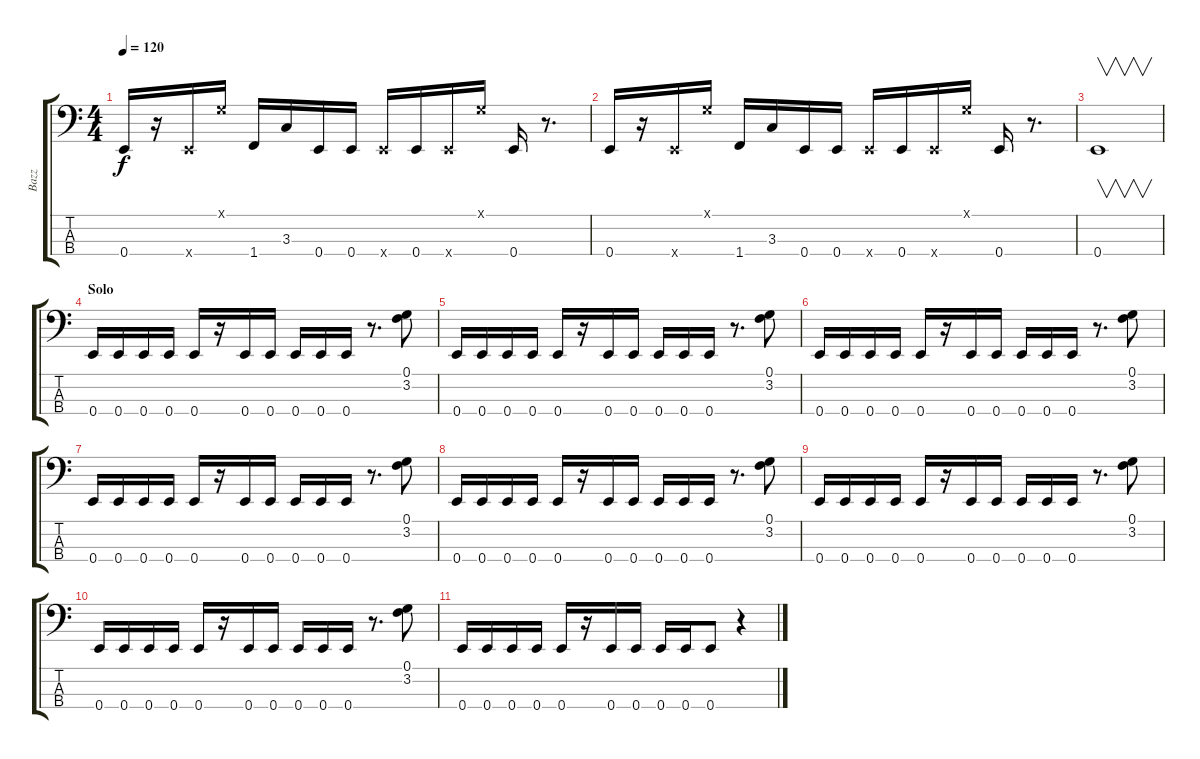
\track ("Bazz" "Bazz") {instrument slapbass1}
\staff {score tabs}
\tuning (G2 D2 A1 E1) {hide}
\ts (4 4)
\tempo 120
\clef f4
\ks c
0.4.16{dy f} r.16 0.4{x}.16 0.1{x}.16 1.4.16 3.3.16 0.4.16 0.4.16 0.4{x}.16 0.4.16 0.4{x}.16 0.1{x}.16 0.4.16 r.8{d} |
0.4.16 r.16 0.4{x}.16 0.1{x}.16 1.4.16 3.3.16 0.4.16 0.4.16 0.4{x}.16 0.4.16 0.4{x}.16 0.1{x}.16 0.4.16 r.8{d} |
0.4.1{v} |
\section ("" "Solo")
0.4.16 0.4.16 0.4.16 0.4.16 0.4.16 r.16 0.4.16 0.4.16 0.4.16 0.4.16 0.4.16 r.8{d} (0.1 3.2).8 |
0.4.16 0.4.16 0.4.16 0.4.16 0.4.16 r.16 0.4.16 0.4.16 0.4.16 0.4.16 0.4.16 r.8{d} (0.1 3.2).8 |
0.4.16 0.4.16 0.4.16 0.4.16 0.4.16 r.16 0.4.16 0.4.16 0.4.16 0.4.16 0.4.16 r.8{d} (0.1 3.2).8 |
0.4.16 0.4.16 0.4.16 0.4.16 0.4.16 r.16 0.4.16 0.4.16 0.4.16 0.4.16 0.4.16 r.8{d} (0.1 3.2).8 |
0.4.16 0.4.16 0.4.16 0.4.16 0.4.16 r.16 0.4.16 0.4.16 0.4.16 0.4.16 0.4.16 r.8{d} (0.1 3.2).8 |
0.4.16 0.4.16 0.4.16 0.4.16 0.4.16 r.16 0.4.16 0.4.16 0.4.16 0.4.16 0.4.16 r.8{d} (0.1 3.2).8 |
0.4.16 0.4.16 0.4.16 0.4.16 0.4.16 r.16 0.4.16 0.4.16 0.4.16 0.4.16 0.4.16 r.8{d} (0.1 3.2).8 |
0.4.16 0.4.16 0.4.16 0.4.16 0.4.16 r.16 0.4.16 0.4.16 0.4.16 0.4.16 0.4.8 r.4
